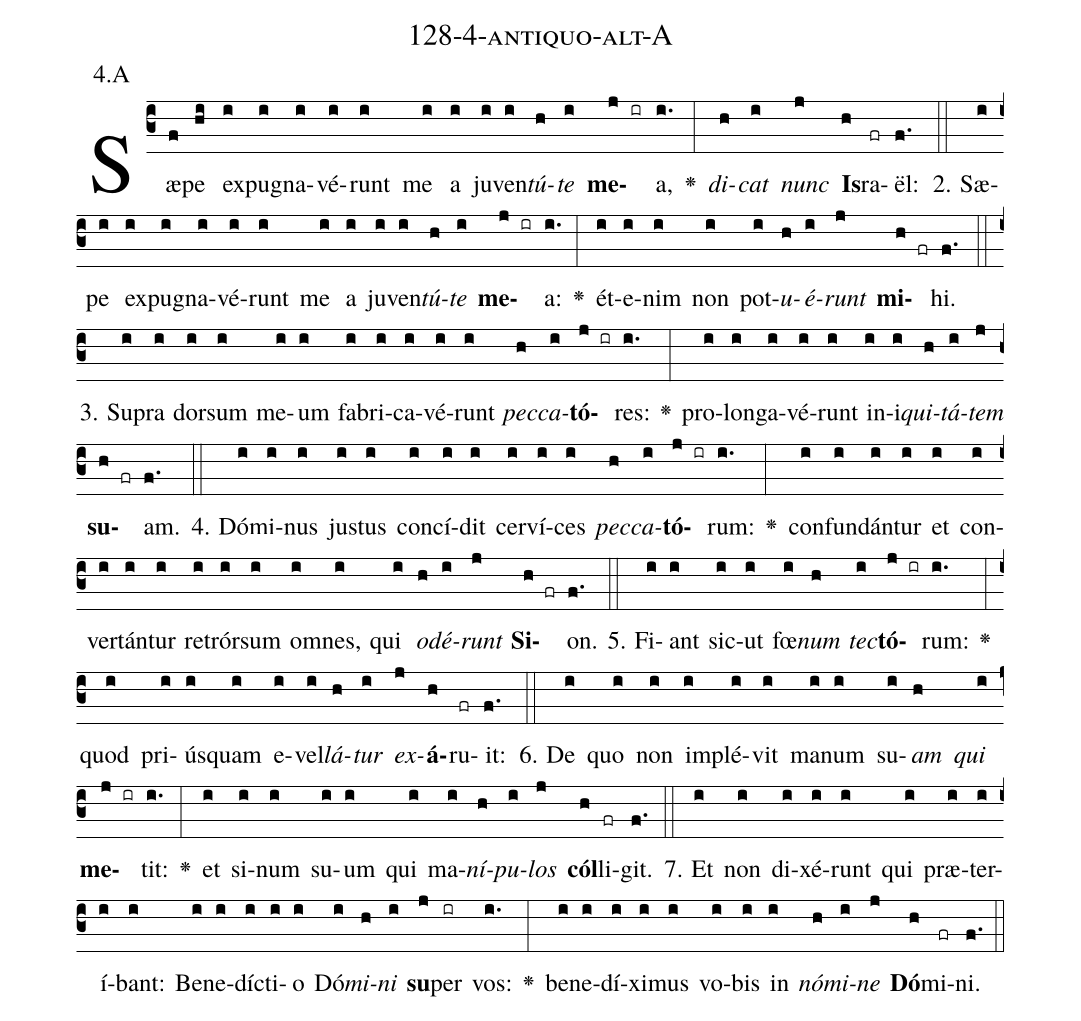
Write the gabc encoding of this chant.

name: 128-4-antiquo-alt-A;
annotation: 4.A;
%%
(c3)Sæ(f)pe(hi) ex(i)pu(i)gna(i)vé(i)runt(i) me(i) a(i) ju(i)ven(i)<i>tú</i>(h)<i>te</i>(i) <b>me</b>(j ir)a,(i.) <v>\greheightstar</v>(:) <i>di</i>(h)<i>cat</i>(i) <i>nunc</i>(j) <b>Is</b>(h)ra(fr)ël:(f.) (::)
2. Sæ(i)pe(i) ex(i)pu(i)gna(i)vé(i)runt(i) me(i) a(i) ju(i)ven(i)<i>tú</i>(h)<i>te</i>(i) <b>me</b>(j ir)a:(i.) <v>\greheightstar</v>(:) ét(i)e(i)nim(i) non(i) pot(i)<i>u</i>(h)<i>é</i>(i)<i>runt</i>(j) <b>mi</b>(h fr)hi.(f.) (::)
3. Su(i)pra(i) dor(i)sum(i) me(i)um(i) fa(i)bri(i)ca(i)vé(i)runt(i) <i>pec</i>(h)<i>ca</i>(i)<b>tó</b>(j ir)res:(i.) <v>\greheightstar</v>(:) pro(i)lon(i)ga(i)vé(i)runt(i) in(i)i(i)<i>qui</i>(h)<i>tá</i>(i)<i>tem</i>(j) <b>su</b>(h fr)am.(f.) (::)
4. Dó(i)mi(i)nus(i) jus(i)tus(i) con(i)cí(i)dit(i) cer(i)ví(i)ces(i) <i>pec</i>(h)<i>ca</i>(i)<b>tó</b>(j ir)rum:(i.) <v>\greheightstar</v>(:) con(i)fun(i)dán(i)tur(i) et(i) con(i)ver(i)tán(i)tur(i) re(i)trór(i)sum(i) om(i)nes,(i) qui(i) <i>o</i>(h)<i>dé</i>(i)<i>runt</i>(j) <b>Si</b>(h fr)on.(f.) (::)
5. Fi(i)ant(i) sic(i)ut(i) fœ(i)<i>num</i>(h) <i>tec</i>(i)<b>tó</b>(j ir)rum:(i.) <v>\greheightstar</v>(:) quod(i) pri(i)ús(i)quam(i) e(i)vel(i)<i>lá</i>(h)<i>tur</i>(i) <i>ex</i>(j)<b>á</b>(h)ru(fr)it:(f.) (::)
6. De(i) quo(i) non(i) im(i)plé(i)vit(i) ma(i)num(i) su(i)<i>am</i>(h) <i>qui</i>(i) <b>me</b>(j ir)tit:(i.) <v>\greheightstar</v>(:) et(i) si(i)num(i) su(i)um(i) qui(i) ma(i)<i>ní</i>(h)<i>pu</i>(i)<i>los</i>(j) <b>cól</b>(h)li(fr)git.(f.) (::)
7. Et(i) non(i) di(i)xé(i)runt(i) qui(i) præ(i)ter(i)í(i)bant:(i) Be(i)ne(i)díc(i)ti(i)o(i) Dó(i)<i>mi</i>(h)<i>ni</i>(i) <b>su</b>(j)per(ir) vos:(i.) <v>\greheightstar</v>(:) be(i)ne(i)dí(i)xi(i)mus(i) vo(i)bis(i) in(i) <i>nó</i>(h)<i>mi</i>(i)<i>ne</i>(j) <b>Dó</b>(h)mi(fr)ni.(f.) (::)
